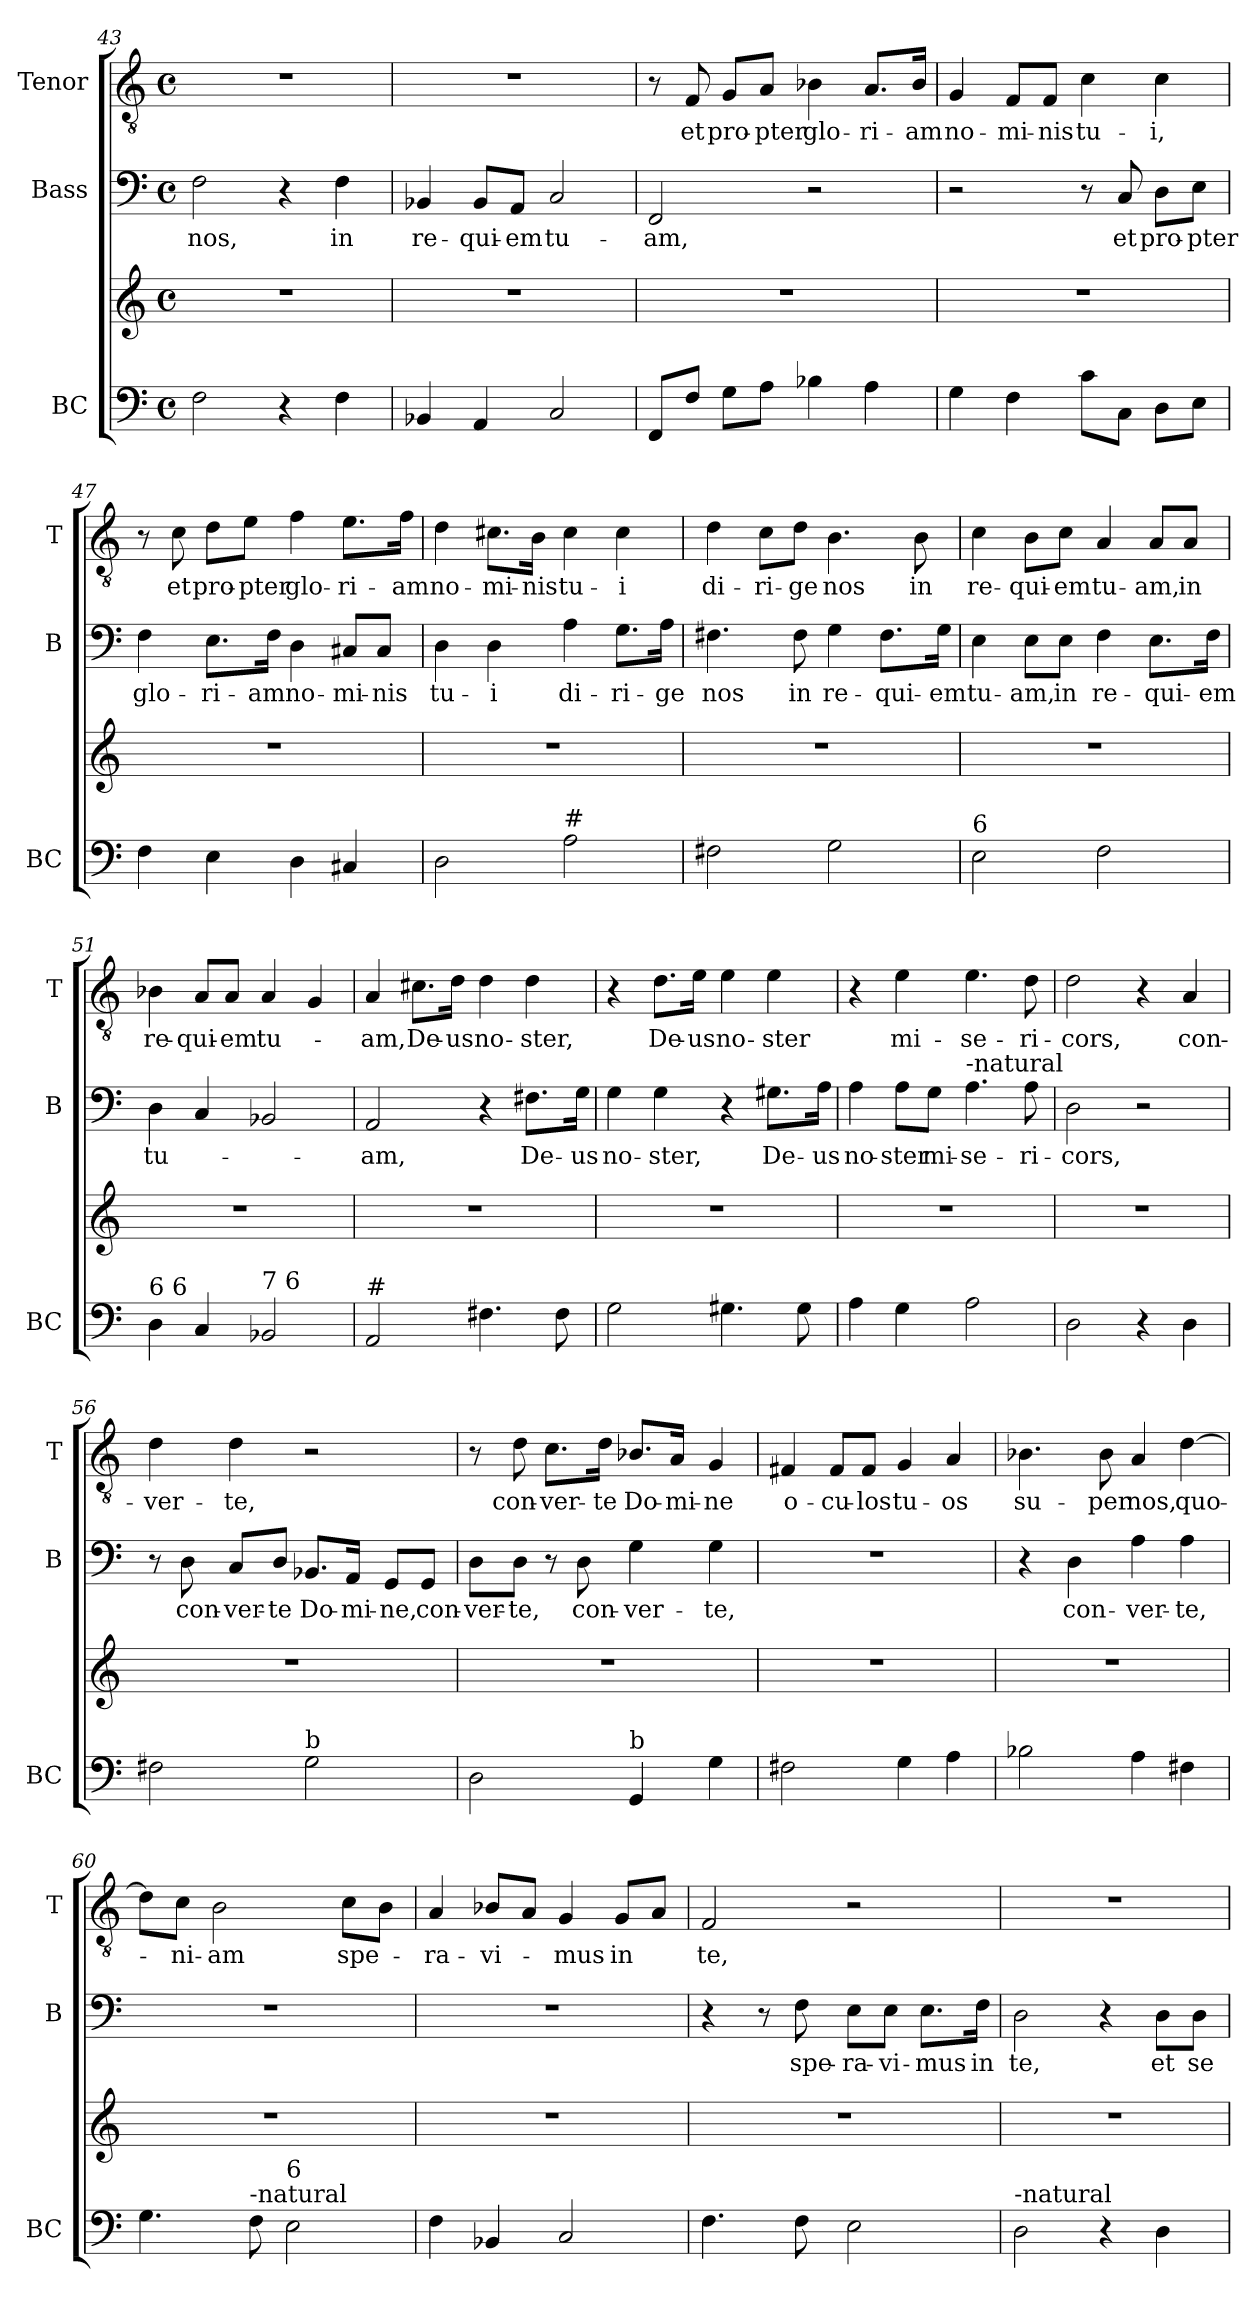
**kern	**kern	**kern	**text	**kern	**text
*part3	*part3	*part2	*part2	*part1	*part1
*staff4	*staff3	*staff2	*staff2	*staff1	*staff1
*I"BC	*	*I"Bass	*	*I"Tenor	*
*I'BC	*	*I'B	*	*I'T	*
!!LO:LB:g=z
*clefF4	*clefG2	*clefF4	*	*clefGv2	*
*k[]	*k[]	*k[]	*	*k[]	*
*C:	*C:	*C:	*	*C:	*
*M4/4	*M4/4	*M4/4	*	*M4/4	*
*met(c)	*met(c)	*met(c)	*	*met(c)	*
=43	=43	=43	=43	=43	=43
!	!	!	!LO:LY:b	!	!
2F\	1r	2F\	nos,	1r	.
4r	.	4r	.	.	.
!	!	!	!LO:LY:b	!	!
4F\	.	4F\	in	.	.
=44	=44	=44	=44	=44	=44
!	!	!	!LO:LY:b	!	!
4BB-X/	1r	4BB-X/	re-	1r	.
!	!	!	!LO:LY:b	!	!
4AA/	.	8BB-/L	-qui-	.	.
!	!	!	!LO:LY:b	!	!
.	.	8AA/J	-em	.	.
!	!	!	!LO:LY:b	!	!
2C/	.	2C/	tu-	.	.
=45	=45	=45	=45	=45	=45
!	!	!	!LO:LY:b	!	!
8FF/L	1r	2FF/	-am,	8r	.
!	!	!	!	!	!LO:LY:b
8F/J	.	.	.	8F/	et
!	!	!	!	!	!LO:LY:b
8G\L	.	.	.	8G/L	pro-
!	!	!	!	!	!LO:LY:b
8A\J	.	.	.	8A/J	-pter
!	!	!	!	!	!LO:LY:b
4B-X\	.	2r	.	4B-X\	glo-
!	!	!	!	!	!LO:LY:b
4A\	.	.	.	8.A/L	-ri-
!	!	!	!	!	!LO:LY:b
.	.	.	.	16B-/Jk	-am
=46	=46	=46	=46	=46	=46
!	!	!	!	!	!LO:LY:b
4G\	1r	2r	.	4G/	no-
!	!	!	!	!	!LO:LY:b
4F\	.	.	.	8F/L	-mi-
!	!	!	!	!	!LO:LY:b
.	.	.	.	8F/J	-nis
!	!	!	!	!	!LO:LY:b
8c\L	.	8r	.	4c\	tu-
!	!	!	!LO:LY:b	!	!
8C\J	.	8C/	et	.	.
!	!	!	!LO:LY:b	!	!LO:LY:b
8D\L	.	8D\L	pro-	4c\	-i,
!	!	!	!LO:LY:b	!	!
8E\J	.	8E\J	-pter	.	.
=47	=47	=47	=47	=47	=47
!	!	!	!LO:LY:b	!	!
4F\	1r	4F\	glo-	8r	.
!	!	!	!	!	!LO:LY:b
.	.	.	.	8c\	et
!	!	!	!LO:LY:b	!	!LO:LY:b
4E\	.	8.E\L	-ri-	8d\L	pro-
!	!	!	!	!	!LO:LY:b
.	.	.	.	8e\J	-pter
!	!	!	!LO:LY:b	!	!
.	.	16F\Jk	-am	.	.
!	!	!	!LO:LY:b	!	!LO:LY:b
4D\	.	4D\	no-	4f\	glo-
!	!	!	!LO:LY:b	!	!LO:LY:b
4C#X/	.	8C#X/L	-mi-	8.e\L	-ri-
!	!	!	!LO:LY:b	!	!
.	.	8C#/J	-nis	.	.
!	!	!	!	!	!LO:LY:b
.	.	.	.	16f\Jk	-am
!!LO:LB:g=z
=48	=48	=48	=48	=48	=48
!	!	!	!LO:LY:b	!	!LO:LY:b
2D\	1r	4D\	tu-	4d\	no-
!	!	!	!LO:LY:b	!	!LO:LY:b
.	.	4D\	-i	8.c#X\L	-mi-
!	!	!	!	!	!LO:LY:b
.	.	.	.	16B\Jk	-nis
!LO:TX:a:t=#	!	!	!	!	!
!	!	!	!LO:LY:b	!	!LO:LY:b
2A\	.	4A\	di-	4c#\	tu-
!	!	!	!LO:LY:b	!	!LO:LY:b
.	.	8.G\L	-ri-	4c#\	-i
!	!	!	!LO:LY:b	!	!
.	.	16A\Jk	-ge	.	.
=49	=49	=49	=49	=49	=49
!	!	!	!LO:LY:b	!	!LO:LY:b
2F#X\	1r	4.F#X\	nos	4d\	di-
!	!	!	!	!	!LO:LY:b
.	.	.	.	8c\L	-ri-
!	!	!	!LO:LY:b	!	!LO:LY:b
.	.	8F#\	in	8d\J	-ge
!	!	!	!LO:LY:b	!	!LO:LY:b
2G\	.	4G\	re-	4.B\	nos
!	!	!	!LO:LY:b	!	!
.	.	8.F#\L	-qui-	.	.
!	!	!	!	!	!LO:LY:b
.	.	.	.	8B\	in
!	!	!	!LO:LY:b	!	!
.	.	16G\Jk	-em	.	.
=50	=50	=50	=50	=50	=50
!LO:TX:a:t=6	!	!	!	!	!
!	!	!	!LO:LY:b	!	!LO:LY:b
2E\	1r	4E\	tu-	4c\	re-
!	!	!	!LO:LY:b	!	!LO:LY:b
.	.	8E\L	-am,	8B\L	-qui-
!	!	!	!LO:LY:b	!	!LO:LY:b
.	.	8E\J	in	8c\J	-em
!	!	!	!LO:LY:b	!	!LO:LY:b
2F\	.	4F\	re-	4A/	tu-
!	!	!	!LO:LY:b	!	!LO:LY:b
.	.	8.E\L	-qui-	8A/L	-am,
!	!	!	!	!	!LO:LY:b
.	.	.	.	8A/J	in
!	!	!	!LO:LY:b	!	!
.	.	16F\Jk	-em	.	.
=51	=51	=51	=51	=51	=51
!LO:TX:a:t=6     6	!	!	!	!	!
!	!	!	!LO:LY:b	!	!LO:LY:b
4D\	1r	4D\	tu-	4B-X\	re-
!	!	!	!	!	!LO:LY:b
4C/	.	4C/	.	8A/L	-qui-
!	!	!	!	!	!LO:LY:b
.	.	.	.	8A/J	-em
!LO:TX:a:t=7   6	!	!	!	!	!
!	!	!	!	!	!LO:LY:b
2BB-X/	.	2BB-X/	.	4A/	tu-
.	.	.	.	4G/	.
=52	=52	=52	=52	=52	=52
!LO:TX:a:t=#	!	!	!	!	!
!	!	!	!LO:LY:b	!	!LO:LY:b
2AA/	1r	2AA/	-am,	4A/	-am,
!	!	!	!	!	!LO:LY:b
.	.	.	.	8.c#X\L	De-
!	!	!	!	!	!LO:LY:b
.	.	.	.	16d\Jk	-us
!	!	!	!	!	!LO:LY:b
4.F#X\	.	4r	.	4d\	no-
!	!	!	!LO:LY:b	!	!LO:LY:b
.	.	8.F#X\L	De-	4d\	-ster,
8F#\	.	.	.	.	.
!	!	!	!LO:LY:b	!	!
.	.	16G\Jk	-us	.	.
!!LO:PB:g=z
=53	=53	=53	=53	=53	=53
!	!	!	!LO:LY:b	!	!
2G\	1r	4G\	no-	4r	.
!	!	!	!LO:LY:b	!	!LO:LY:b
.	.	4G\	-ster,	8.d\L	De-
!	!	!	!	!	!LO:LY:b
.	.	.	.	16e\Jk	-us
!	!	!	!	!	!LO:LY:b
4.G#X\	.	4r	.	4e\	no-
!	!	!	!LO:LY:b	!	!LO:LY:b
.	.	8.G#X\L	De-	4e\	-ster
8G#\	.	.	.	.	.
!	!	!	!LO:LY:b	!	!
.	.	16A\Jk	-us	.	.
=54	=54	=54	=54	=54	=54
!	!	!	!LO:LY:b	!	!
4A\	1r	4A\	no-	4r	.
!	!	!	!LO:LY:b	!	!LO:LY:b
4G\	.	8A\L	-ster	4e\	mi-
!	!	!	!LO:LY:b	!	!
.	.	8G\J	mi-	.	.
!	!	!LO:TX:a:t=-natural	!	!	!
!	!	!	!LO:LY:b	!	!LO:LY:b
2A\	.	4.A\	-se-	4.e\	-se-
!	!	!	!LO:LY:b	!	!LO:LY:b
.	.	8A\	-ri-	8d\	-ri-
=55	=55	=55	=55	=55	=55
!	!	!	!LO:LY:b	!	!LO:LY:b
2D\	1r	2D\	-cors,	2d\	-cors,
4r	.	2r	.	4r	.
!	!	!	!	!	!LO:LY:b
4D\	.	.	.	4A/	con-
=56	=56	=56	=56	=56	=56
!	!	!	!	!	!LO:LY:b
2F#X\	1r	8r	.	4d\	-ver-
!	!	!	!LO:LY:b	!	!
.	.	8D\	con-	.	.
!	!	!	!LO:LY:b	!	!LO:LY:b
.	.	8C/L	-ver-	4d\	-te,
!	!	!	!LO:LY:b	!	!
.	.	8D/J	-te	.	.
!LO:TX:a:t=b	!	!	!	!	!
!	!	!	!LO:LY:b	!	!
2G\	.	8.BB-X/L	Do-	2r	.
!	!	!	!LO:LY:b	!	!
.	.	16AA/Jk	-mi-	.	.
!	!	!	!LO:LY:b	!	!
.	.	8GG/L	-ne,	.	.
!	!	!	!LO:LY:b	!	!
.	.	8GG/J	con-	.	.
=57	=57	=57	=57	=57	=57
!	!	!	!LO:LY:b	!	!
2D\	1r	8D\L	-ver-	8r	.
!	!	!	!LO:LY:b	!	!LO:LY:b
.	.	8D\J	-te,	8d\	con-
!	!	!	!	!	!LO:LY:b
.	.	8r	.	8.c\L	-ver-
!	!	!	!LO:LY:b	!	!
.	.	8D\	con-	.	.
!	!	!	!	!	!LO:LY:b
.	.	.	.	16d\Jk	-te
!LO:TX:a:t=b	!	!	!	!	!
!	!	!	!LO:LY:b	!	!LO:LY:b
4GG/	.	4G\	-ver-	8.B-X/L	Do-
!	!	!	!	!	!LO:LY:b
.	.	.	.	16A/Jk	-mi-
!	!	!	!LO:LY:b	!	!LO:LY:b
4G\	.	4G\	-te,	4G/	-ne
!!LO:LB:g=z
=58	=58	=58	=58	=58	=58
!	!	!	!	!	!LO:LY:b
2F#X\	1r	1r	.	4F#X/	o-
!	!	!	!	!	!LO:LY:b
.	.	.	.	8F#/L	-cu-
!	!	!	!	!	!LO:LY:b
.	.	.	.	8F#/J	-los
!	!	!	!	!	!LO:LY:b
4G\	.	.	.	4G/	tu-
!	!	!	!	!	!LO:LY:b
4A\	.	.	.	4A/	-os
=59	=59	=59	=59	=59	=59
!	!	!	!	!	!LO:LY:b
2B-X\	1r	4r	.	4.B-X\	su-
!	!	!	!LO:LY:b	!	!
.	.	4D\	con-	.	.
!	!	!	!	!	!LO:LY:b
.	.	.	.	8B-\	-per
!	!	!	!LO:LY:b	!	!LO:LY:b
4A\	.	4A\	-ver-	4A/	nos,
!	!	!	!LO:LY:b	!	!LO:LY:b
4F#X\	.	4A\	-te,	[4d\	quo-
=60	=60	=60	=60	=60	=60
4.G\	1r	1r	.	8d\L]	.
!	!	!	!	!	!LO:LY:b
.	.	.	.	8c\J	-ni-
!	!	!	!	!	!LO:LY:b
.	.	.	.	2B\	-am
!LO:TX:a:t=-natural	!	!	!	!	!
8F\	.	.	.	.	.
!LO:TX:a:t=6	!	!	!	!	!
2E\	.	.	.	.	.
!	!	!	!	!	!LO:LY:b
.	.	.	.	8c\L	spe-
.	.	.	.	8B\J	.
=61	=61	=61	=61	=61	=61
!	!	!	!	!	!LO:LY:b
4F\	1r	1r	.	4A/	-ra-
!	!	!	!	!	!LO:LY:b
4BB-X/	.	.	.	8B-X/L	-vi-
.	.	.	.	8A/J	.
!	!	!	!	!	!LO:LY:b
2C/	.	.	.	4G/	-mus
!	!	!	!	!	!LO:LY:b
.	.	.	.	8G/L	in
.	.	.	.	8A/J	.
=62	=62	=62	=62	=62	=62
!	!	!	!	!	!LO:LY:b
4.F\	1r	4r	.	2F/	te,
.	.	8r	.	.	.
!	!	!	!LO:LY:b	!	!
8F\	.	8F\	spe-	.	.
!	!	!	!LO:LY:b	!	!
2E\	.	8E\L	-ra-	2r	.
!	!	!	!LO:LY:b	!	!
.	.	8E\J	-vi-	.	.
!	!	!	!LO:LY:b	!	!
.	.	8.E\L	-mus	.	.
!	!	!	!LO:LY:b	!	!
.	.	16F\Jk	in	.	.
!!LO:LB:g=z
=63	=63	=63	=63	=63	=63
!LO:TX:a:t=-natural	!	!	!	!	!
!	!	!	!LO:LY:b	!	!
2D\	1r	2D\	te,	1r	.
4r	.	4r	.	.	.
!	!	!	!LO:LY:b	!	!
4D\	.	8D\L	et	.	.
!	!	!	!LO:LY:b	!	!
.	.	8D\J	se-	.	.
=	=	=	=	=	=
*-	*-	*-	*-	*-	*-
